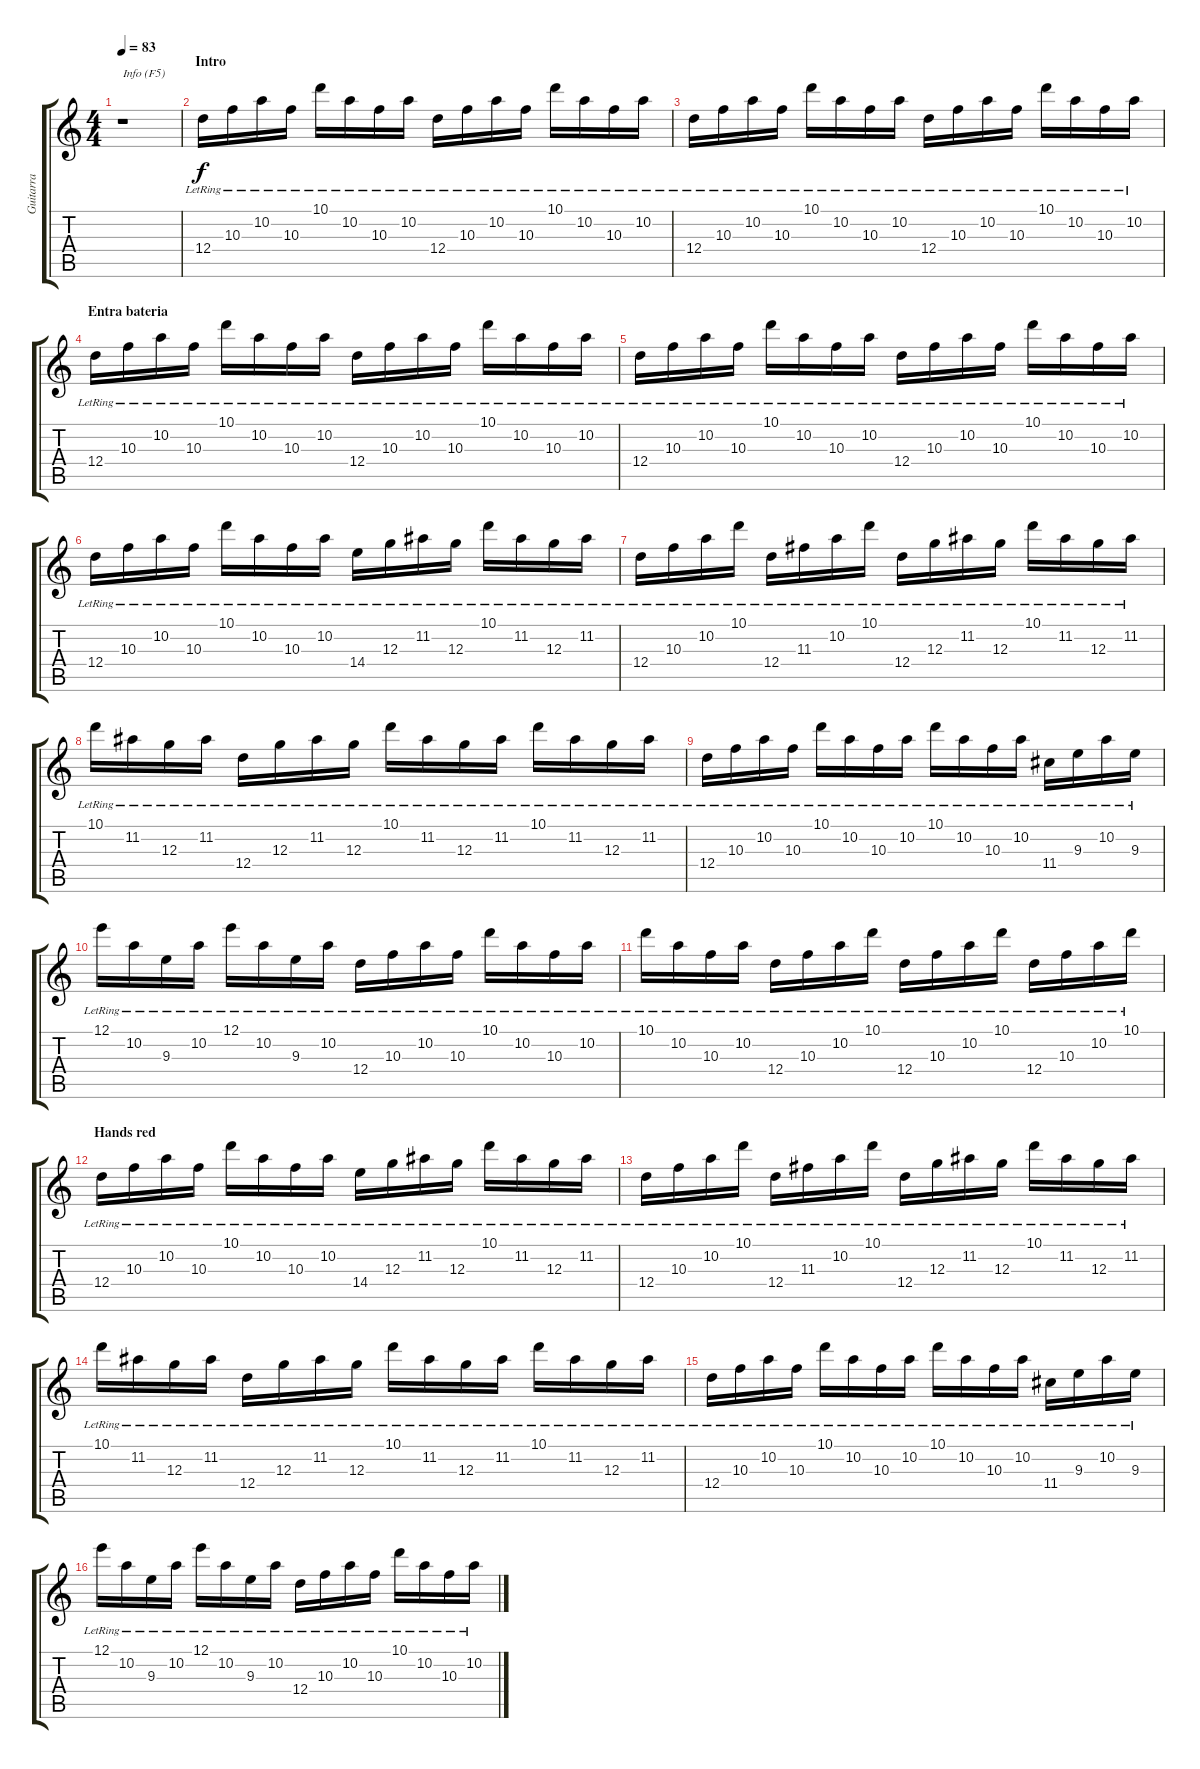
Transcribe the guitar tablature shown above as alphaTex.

\track ("Guitarra" "Guitarra") {instrument electricguitarclean}
\staff {score tabs}
\tuning (E4 B3 G3 D3 A2 D2) {hide}
\ts (4 4)
\tempo 83
\clef g2
\ks c
r.1{txt "Info (F5)" dy f instrument electricguitarclean} |
\section ("" "Intro")
12.4{lr}.16 10.3{lr}.16 10.2{lr}.16 10.3{lr}.16 10.1{lr}.16 10.2{lr}.16 10.3{lr}.16 10.2{lr}.16 12.4{lr}.16 10.3{lr}.16 10.2{lr}.16 10.3{lr}.16 10.1{lr}.16 10.2{lr}.16 10.3{lr}.16 10.2{lr}.16 |
12.4{lr}.16 10.3{lr}.16 10.2{lr}.16 10.3{lr}.16 10.1{lr}.16 10.2{lr}.16 10.3{lr}.16 10.2{lr}.16 12.4{lr}.16 10.3{lr}.16 10.2{lr}.16 10.3{lr}.16 10.1{lr}.16 10.2{lr}.16 10.3{lr}.16 10.2{lr}.16 |
\section ("" "Entra bateria")
12.4{lr}.16 10.3{lr}.16 10.2{lr}.16 10.3{lr}.16 10.1{lr}.16 10.2{lr}.16 10.3{lr}.16 10.2{lr}.16 12.4{lr}.16 10.3{lr}.16 10.2{lr}.16 10.3{lr}.16 10.1{lr}.16 10.2{lr}.16 10.3{lr}.16 10.2{lr}.16 |
12.4{lr}.16 10.3{lr}.16 10.2{lr}.16 10.3{lr}.16 10.1{lr}.16 10.2{lr}.16 10.3{lr}.16 10.2{lr}.16 12.4{lr}.16 10.3{lr}.16 10.2{lr}.16 10.3{lr}.16 10.1{lr}.16 10.2{lr}.16 10.3{lr}.16 10.2{lr}.16 |
12.4{lr}.16 10.3{lr}.16 10.2{lr}.16 10.3{lr}.16 10.1{lr}.16 10.2{lr}.16 10.3{lr}.16 10.2{lr}.16 14.4{lr}.16 12.3{lr}.16 11.2{lr}.16 12.3{lr}.16 10.1{lr}.16 11.2{lr}.16 12.3{lr}.16 11.2{lr}.16 |
12.4{lr}.16 10.3{lr}.16 10.2{lr}.16 10.1{lr}.16 12.4{lr}.16 11.3{lr}.16 10.2{lr}.16 10.1{lr}.16 12.4{lr}.16 12.3{lr}.16 11.2{lr}.16 12.3{lr}.16 10.1{lr}.16 11.2{lr}.16 12.3{lr}.16 11.2{lr}.16 |
10.1{lr}.16 11.2{lr}.16 12.3{lr}.16 11.2{lr}.16 12.4{lr}.16 12.3{lr}.16 11.2{lr}.16 12.3{lr}.16 10.1{lr}.16 11.2{lr}.16 12.3{lr}.16 11.2{lr}.16 10.1{lr}.16 11.2{lr}.16 12.3{lr}.16 11.2{lr}.16 |
12.4{lr}.16 10.3{lr}.16 10.2{lr}.16 10.3{lr}.16 10.1{lr}.16 10.2{lr}.16 10.3{lr}.16 10.2{lr}.16 10.1{lr}.16 10.2{lr}.16 10.3{lr}.16 10.2{lr}.16 11.4{lr}.16 9.3{lr}.16 10.2{lr}.16 9.3{lr}.16 |
12.1{lr}.16 10.2{lr}.16 9.3{lr}.16 10.2{lr}.16 12.1{lr}.16 10.2{lr}.16 9.3{lr}.16 10.2{lr}.16 12.4{lr}.16 10.3{lr}.16 10.2{lr}.16 10.3{lr}.16 10.1{lr}.16 10.2{lr}.16 10.3{lr}.16 10.2{lr}.16 |
10.1{lr}.16 10.2{lr}.16 10.3{lr}.16 10.2{lr}.16 12.4{lr}.16 10.3{lr}.16 10.2{lr}.16 10.1{lr}.16 12.4{lr}.16 10.3{lr}.16 10.2{lr}.16 10.1{lr}.16 12.4{lr}.16 10.3{lr}.16 10.2{lr}.16 10.1{lr}.16 |
\section ("" "Hands red")
12.4{lr}.16 10.3{lr}.16 10.2{lr}.16 10.3{lr}.16 10.1{lr}.16 10.2{lr}.16 10.3{lr}.16 10.2{lr}.16 14.4{lr}.16 12.3{lr}.16 11.2{lr}.16 12.3{lr}.16 10.1{lr}.16 11.2{lr}.16 12.3{lr}.16 11.2{lr}.16 |
12.4{lr}.16 10.3{lr}.16 10.2{lr}.16 10.1{lr}.16 12.4{lr}.16 11.3{lr}.16 10.2{lr}.16 10.1{lr}.16 12.4{lr}.16 12.3{lr}.16 11.2{lr}.16 12.3{lr}.16 10.1{lr}.16 11.2{lr}.16 12.3{lr}.16 11.2{lr}.16 |
10.1{lr}.16 11.2{lr}.16 12.3{lr}.16 11.2{lr}.16 12.4{lr}.16 12.3{lr}.16 11.2{lr}.16 12.3{lr}.16 10.1{lr}.16 11.2{lr}.16 12.3{lr}.16 11.2{lr}.16 10.1{lr}.16 11.2{lr}.16 12.3{lr}.16 11.2{lr}.16 |
12.4{lr}.16 10.3{lr}.16 10.2{lr}.16 10.3{lr}.16 10.1{lr}.16 10.2{lr}.16 10.3{lr}.16 10.2{lr}.16 10.1{lr}.16 10.2{lr}.16 10.3{lr}.16 10.2{lr}.16 11.4{lr}.16 9.3{lr}.16 10.2{lr}.16 9.3{lr}.16 |
12.1{lr}.16 10.2{lr}.16 9.3{lr}.16 10.2{lr}.16 12.1{lr}.16 10.2{lr}.16 9.3{lr}.16 10.2{lr}.16 12.4{lr}.16 10.3{lr}.16 10.2{lr}.16 10.3{lr}.16 10.1{lr}.16 10.2{lr}.16 10.3{lr}.16 10.2{lr}.16
